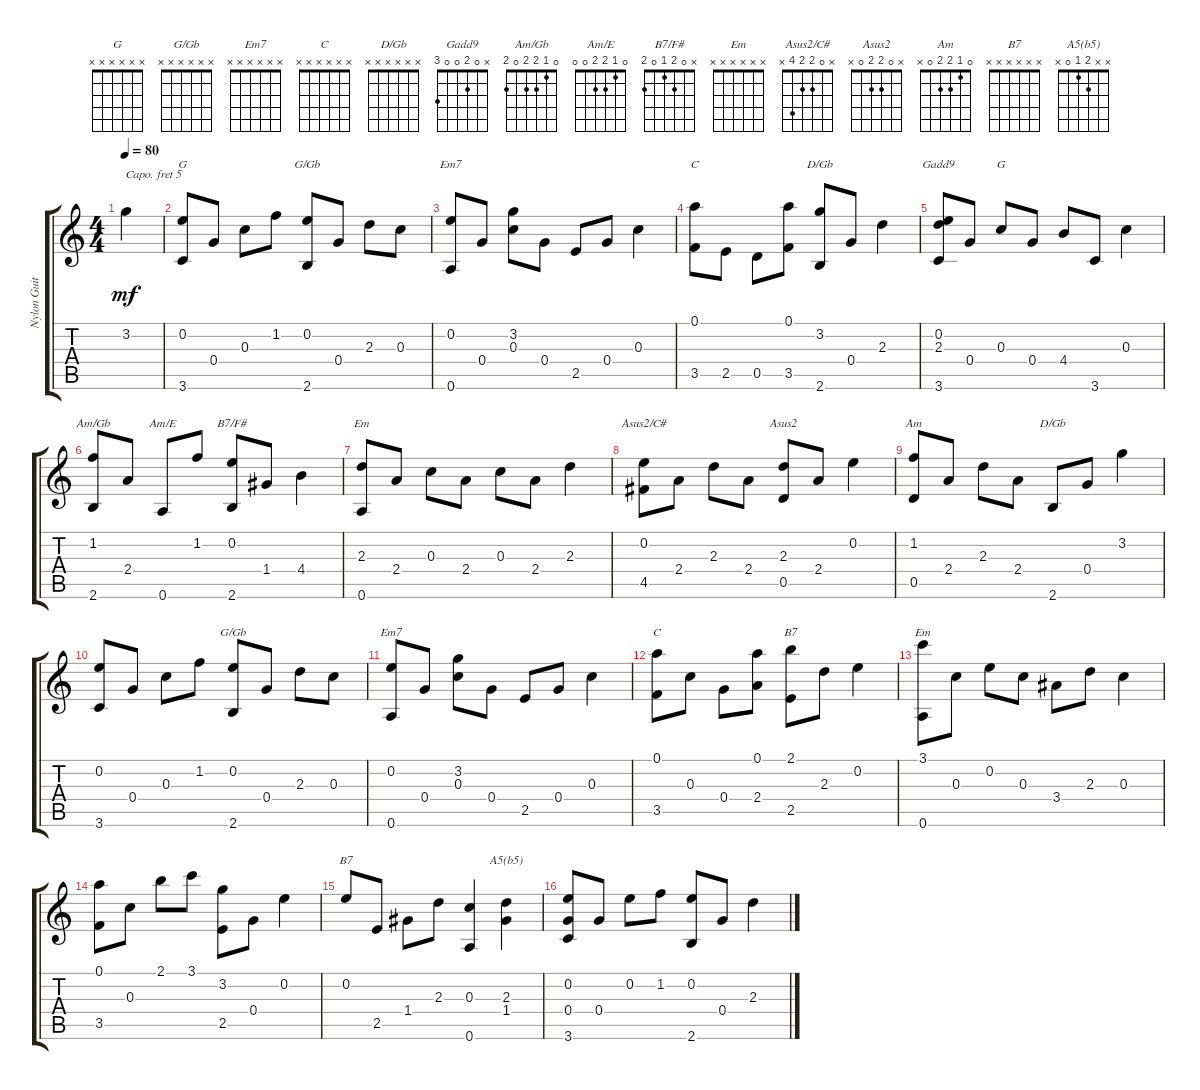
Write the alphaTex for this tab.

\track ("Nylon Guitar" "Nylon Guit") {instrument acousticguitarnylon}
\staff {score tabs}
\capo 5
\tuning (E4 B3 G3 D3 A2 E2) {hide}
\chord ("G" 3 0 0 0 2 3)
\chord ("G/Gb" x 0 0 0 2 2)
\chord ("Em7" 0 3 0 2 2 0)
\chord ("C" 0 1 0 2 3 x)
\chord ("D/Gb" x 3 2 0 0 2)
\chord ("Gadd9" x 0 2 0 0 3)
\chord ("G" x x x x x x)
\chord ("Am/Gb" 0 1 2 2 0 2)
\chord ("Am/E" 0 1 2 2 0 0)
\chord ("B7/F#" x 0 2 1 0 2)
\chord ("Em" 0 0 0 2 2 0)
\chord ("Asus2/C#" x 0 2 2 4 x)
\chord ("Asus2" x 0 2 2 0 x)
\chord ("Am" 0 1 2 2 0 x)
\chord ("D/Gb" x x x x x x)
\chord ("G/Gb" x x x x x x)
\chord ("Em7" x x x x x x)
\chord ("C" x x x x x x)
\chord ("B7" 2 0 2 1 2 x)
\chord ("Em" x x x x x x)
\chord ("B7" x x x x x x)
\chord ("A5(b5)" x x 2 1 0 x)
\ts (4 4)
\tempo 80
\clef g2
\ks c
3.2.4{dy mf instrument acousticguitarnylon} |
(0.2 3.6).8{ch "G"} 0.4.8 0.3.8 1.2.8 (0.2 2.6).8{ch "G/Gb"} 0.4.8 2.3.8 0.3.8 |
(0.2 0.6).8{ch "Em7"} 0.4.8 (3.2 0.3).8 0.4.8 2.5.8 0.4.8 0.3.4 |
(0.1 3.5).8{ch "C"} 2.5.8 0.5.8 (0.1 3.5).8 (3.2 2.6).8{ch "D/Gb"} 0.4.8 2.3.4 |
(0.2 2.3 3.6).8{ch "Gadd9"} 0.4.8 0.3.8{ch "G"} 0.4.8 4.4.8 3.6.8 0.3.4 |
(1.2 2.6).8{ch "Am/Gb"} 2.4.8 0.6.8{ch "Am/E"} 1.2.8 (0.2 2.6).8{ch "B7/F#"} 1.4.8 4.4.4 |
(2.3 0.6).8{ch "Em"} 2.4.8 0.3.8 2.4.8 0.3.8 2.4.8 2.3.4 |
(0.2 4.5).8{ch "Asus2/C#"} 2.4.8 2.3.8 2.4.8 (2.3 0.5).8{ch "Asus2"} 2.4.8 0.2.4 |
(1.2 0.5).8{ch "Am"} 2.4.8 2.3.8 2.4.8 2.6.8{ch "D/Gb"} 0.4.8 3.2.4 |
(0.2 3.6).8 0.4.8 0.3.8 1.2.8 (0.2 2.6).8{ch "G/Gb"} 0.4.8 2.3.8 0.3.8 |
(0.2 0.6).8{ch "Em7"} 0.4.8 (3.2 0.3).8 0.4.8 2.5.8 0.4.8 0.3.4 |
(0.1 3.5).8{ch "C"} 0.3.8 0.4.8 (0.1 2.4).8 (2.1 2.5).8{ch "B7"} 2.3.8 0.2.4 |
(3.1 0.6).8{ch "Em"} 0.3.8 0.2.8 0.3.8 3.4.8 2.3.8 0.3.4 |
(0.1 3.5).8 0.3.8 2.1.8 3.1.8 (3.2 2.5).8 0.4.8 0.2.4 |
0.2.8{ch "B7"} 2.5.8 1.4.8 2.3.8 (0.3 0.6).4 (2.3 1.4).4{ch "A5(b5)"} |
(0.2 0.4 3.6).8 0.4.8 0.2.8 1.2.8 (0.2 2.6).8 0.4.8 2.3.4
